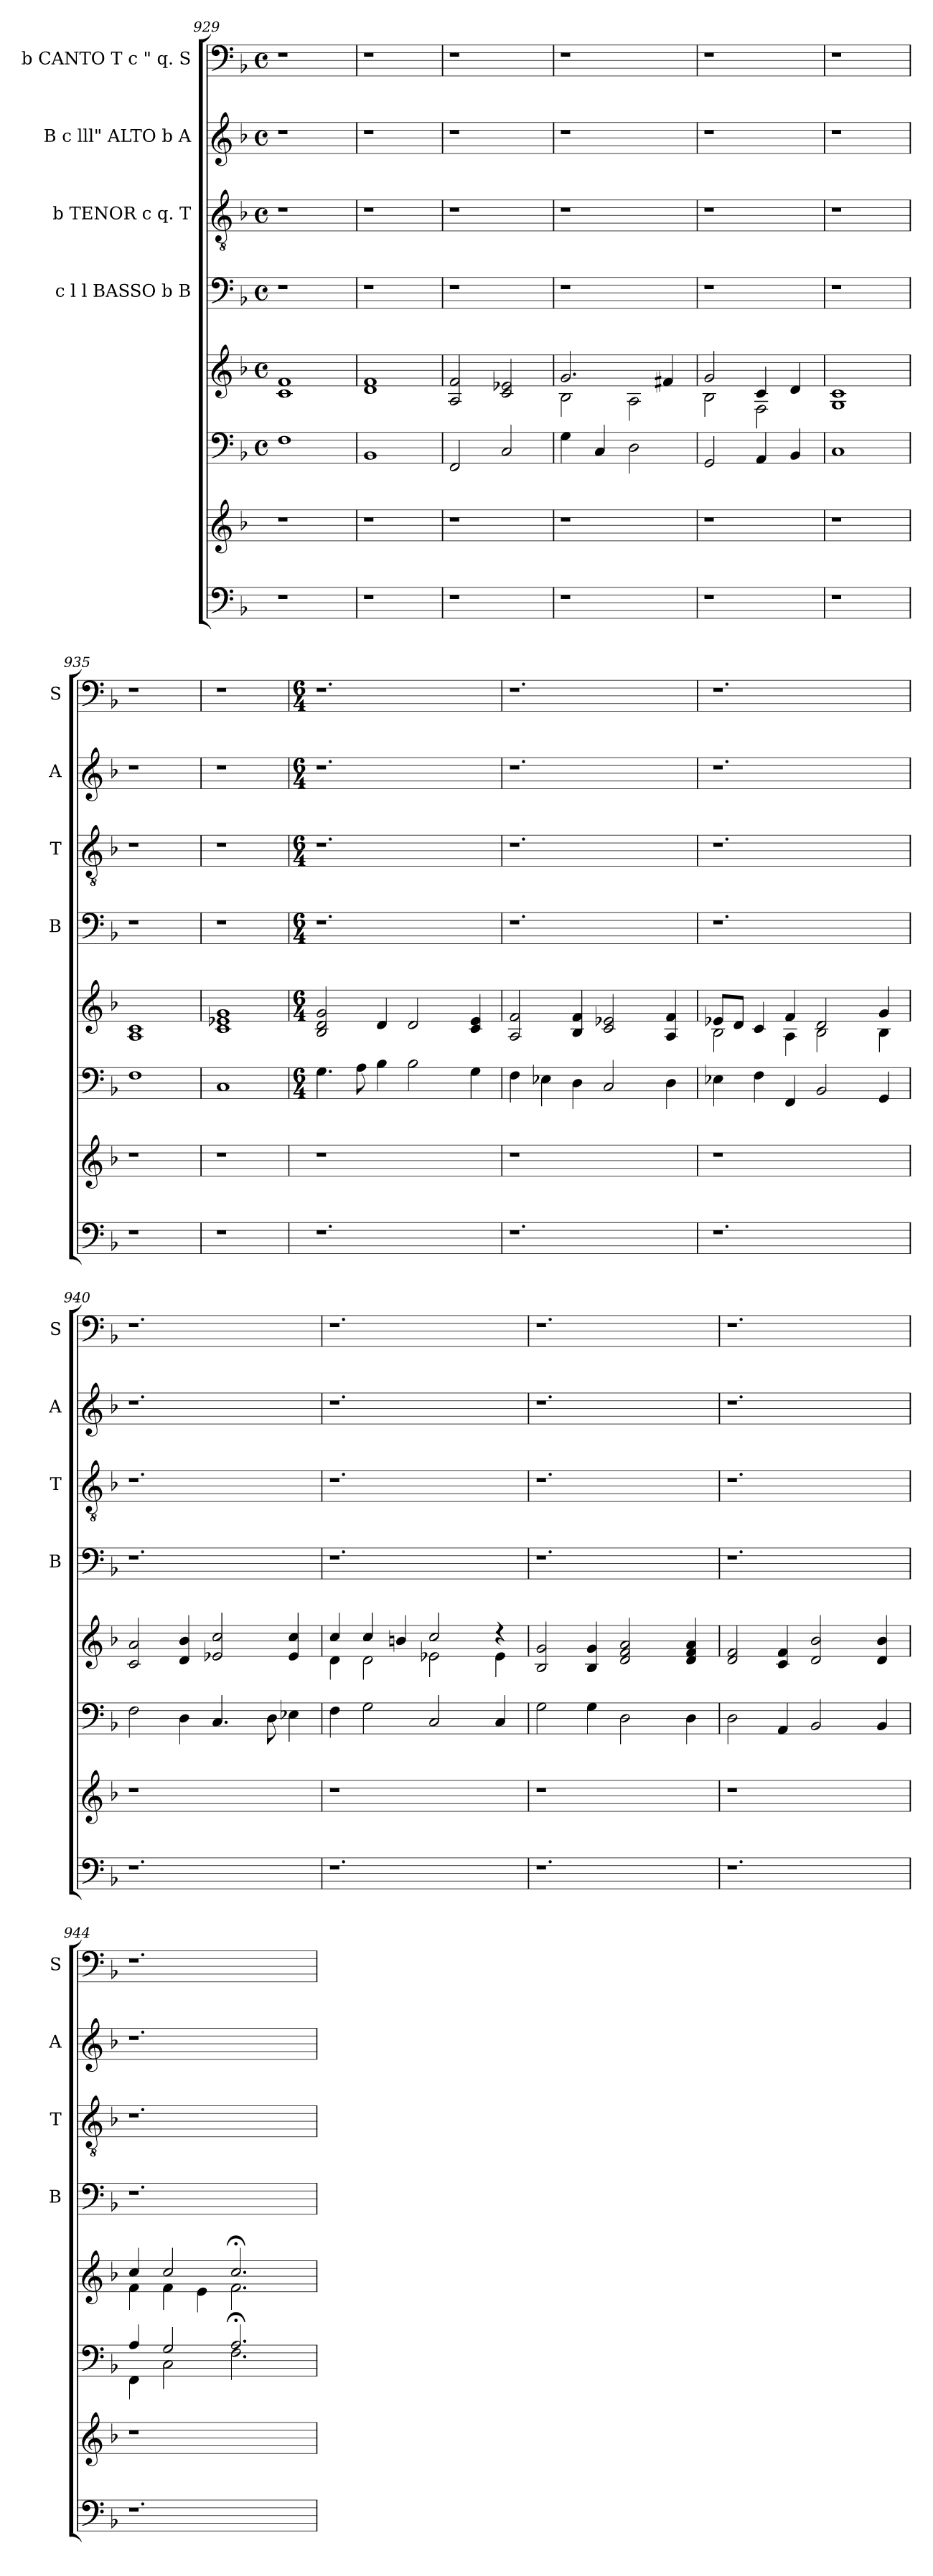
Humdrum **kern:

**kern	**kern	**kern	**kern	**kern	**kern	**kern	**kern
*part7	*part7	*part6	*part5	*part4	*part3	*part2	*part1
*staff8	*staff7	*staff6	*staff5	*staff4	*staff3	*staff2	*staff1
*	*	*	*	*I"c l l BASSO b B	*I"b TENOR c q. T	*I"B c lll" ALTO b A	*I"b CANTO T c " q. S
*	*	*	*	*I'B	*I'T	*I'A	*I'S
*clefF4	*clefG2	*clefF4	*clefG2	*clefF4	*clefGv2	*clefG2	*clefF4
*k[b-]	*k[b-]	*k[b-]	*k[b-]	*k[b-]	*k[b-]	*k[b-]	*k[b-]
*F:	*F:	*F:	*F:	*F:	*F:	*F:	*F:
*	*	*M4/4	*M4/4	*M4/4	*M4/4	*M4/4	*M4/4
*	*	*met(c)	*met(c)	*met(c)	*met(c)	*met(c)	*met(c)
=929	=929	=929	=929	=929	=929	=929	=929
1r	1r	1F	1c 1f	1r	1r	1r	1r
=930	=930	=930	=930	=930	=930	=930	=930
1r	1r	1BB-	1d 1f	1r	1r	1r	1r
=931	=931	=931	=931	=931	=931	=931	=931
1r	1r	2FF/	2A/ 2f/	1r	1r	1r	1r
.	.	2C/	2c/ 2e-X/	.	.	.	.
!!LO:PB:g=z
=932	=932	=932	=932	=932	=932	=932	=932
*	*	*	*^	*	*	*	*
1r	1r	4G\	2.g/	2B-\	1r	1r	1r	1r
.	.	4C/	.	.	.	.	.	.
.	.	2D\	.	2A\	.	.	.	.
.	.	.	4f#X/	.	.	.	.	.
=933	=933	=933	=933	=933	=933	=933	=933	=933
1r	1r	2GG/	2g/	2B-\	1r	1r	1r	1r
.	.	4AA/	4c/	2F\	.	.	.	.
.	.	4BB-/	4d/	.	.	.	.	.
*	*	*	*v	*v	*	*	*	*
=934	=934	=934	=934	=934	=934	=934	=934
1r	1r	1C	1G 1c	1r	1r	1r	1r
=935	=935	=935	=935	=935	=935	=935	=935
1r	1r	1F	1A 1c	1r	1r	1r	1r
=936	=936	=936	=936	=936	=936	=936	=936
1r	1r	1C	1c 1e-X 1g	1r	1r	1r	1r
!!LO:LB:g=z
=937	=937	=937	=937	=937	=937	=937	=937
*	*	*M6/4	*M6/4	*M6/4	*M6/4	*M6/4	*M6/4
1.r	1r	4.G\	2B-/ 2d/ 2g/	1.r	1.r	1.r	1.r
.	.	8A\	.	.	.	.	.
.	.	4B-\	4d/	.	.	.	.
.	.	2B-\	2d/	.	.	.	.
.	2ryy	.	.	.	.	.	.
.	.	4G\	4c/ 4e/	.	.	.	.
=938	=938	=938	=938	=938	=938	=938	=938
1.r	1r	4F\	2A/ 2f/	1.r	1.r	1.r	1.r
.	.	4E-X\	.	.	.	.	.
.	.	4D\	4B-/ 4f/	.	.	.	.
.	.	2C/	2c/ 2e-X/	.	.	.	.
.	2ryy	.	.	.	.	.	.
.	.	4D\	4A/ 4f/	.	.	.	.
=939	=939	=939	=939	=939	=939	=939	=939
*	*	*	*^	*	*	*	*
1.r	1r	4E-X\	8e-X/L	2B-\	1.r	1.r	1.r	1.r
.	.	.	8d/J	.	.	.	.	.
.	.	4F\	4c/	.	.	.	.	.
.	.	4FF/	4f/	4A\	.	.	.	.
.	.	2BB-/	2d/	2B-\	.	.	.	.
.	2ryy	.	.	.	.	.	.	.
.	.	4GG/	4g/	4B-\	.	.	.	.
*	*	*	*v	*v	*	*	*	*
=940	=940	=940	=940	=940	=940	=940	=940
1.r	1r	2F\	2c/ 2a/	1.r	1.r	1.r	1.r
.	.	4D\	4d/ 4b-/	.	.	.	.
.	.	4.C/	2e-X/ 2cc/	.	.	.	.
.	2ryy	.	.	.	.	.	.
.	.	8D\	.	.	.	.	.
.	.	4E-X\	4e-/ 4cc/	.	.	.	.
!!LO:LB:g=z
=941	=941	=941	=941	=941	=941	=941	=941
*	*	*	*^	*	*	*	*
1.r	1r	4F\	4cc/	4d\	1.r	1.r	1.r	1.r
.	.	2G\	4cc/	2d\	.	.	.	.
.	.	.	4bn/	.	.	.	.	.
.	.	2C/	2cc/	2e-X\	.	.	.	.
.	2ryy	.	.	.	.	.	.	.
.	.	4C/	4rcc	4e-\	.	.	.	.
*	*	*	*v	*v	*	*	*	*
=942	=942	=942	=942	=942	=942	=942	=942
1.r	1r	2G\	2B-/ 2g/	1.r	1.r	1.r	1.r
.	.	4G\	4B-/ 4g/	.	.	.	.
.	.	2D\	2d/ 2f/ 2a/	.	.	.	.
.	2ryy	.	.	.	.	.	.
.	.	4D\	4d/ 4f/ 4a/	.	.	.	.
=943	=943	=943	=943	=943	=943	=943	=943
1.r	1r	2D\	2d/ 2f/	1.r	1.r	1.r	1.r
.	.	4AA/	4c/ 4f/	.	.	.	.
.	.	2BB-/	2d/ 2b-/	.	.	.	.
.	2ryy	.	.	.	.	.	.
.	.	4BB-/	4d/ 4b-/	.	.	.	.
=944	=944	=944	=944	=944	=944	=944	=944
*	*	*^	*^	*	*	*	*
1.r	1r	4A/	4FF\	4cc/	4f\	1.r	1.r	1.r	1.r
.	.	2G/	2C\	2cc/	4f\	.	.	.	.
.	.	.	.	.	4e\	.	.	.	.
.	.	2.A;</	2.F\	2.cc;</	2.f\	.	.	.	.
.	2ryy	.	.	.	.	.	.	.	.
*	*	*v	*v	*	*	*	*	*	*
*	*	*	*v	*v	*	*	*	*
=	=	=	=	=	=	=	=
*-	*-	*-	*-	*-	*-	*-	*-
